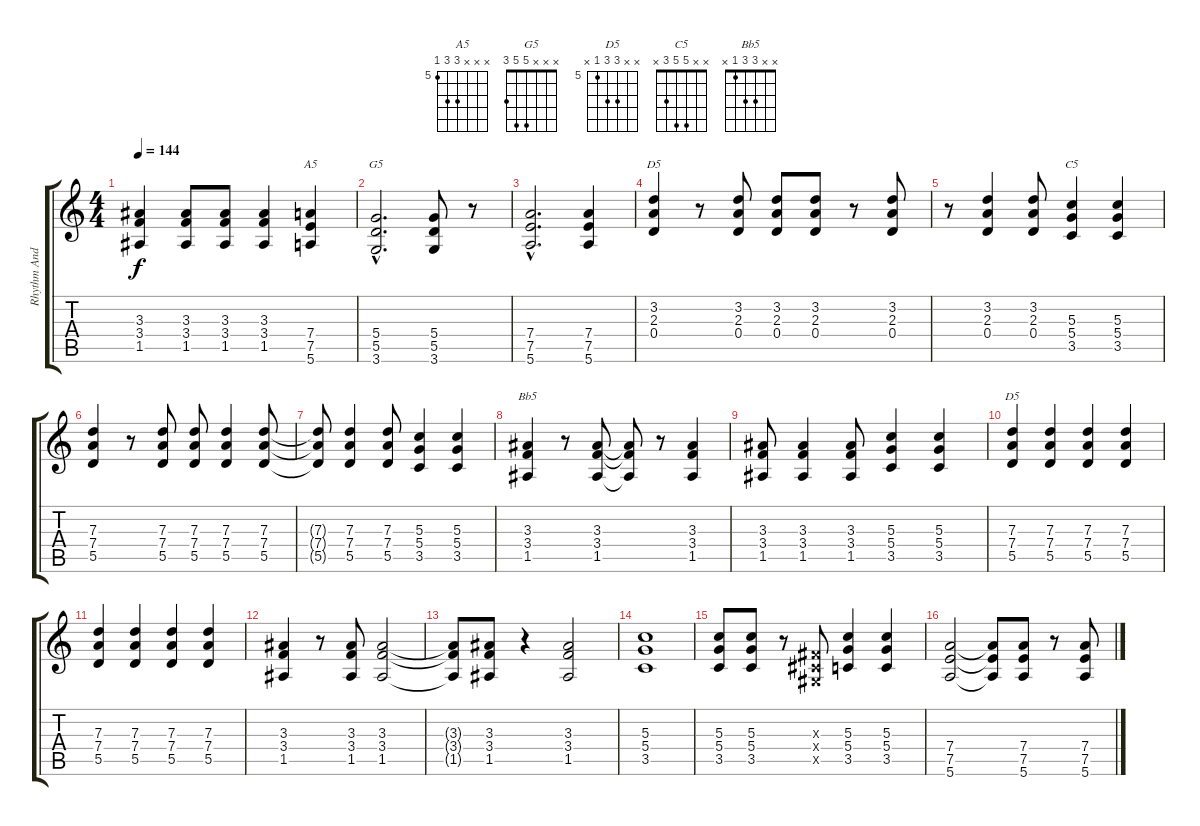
\track ("Rhythm And Fill Guitar" "Rhythm And") {instrument overdrivenguitar}
\staff {score tabs}
\tuning (E4 B3 G3 D3 A2 E2) {hide}
\chord ("A5" x x x 7 7 5) {firstfret 5}
\chord ("G5" x x x 5 5 3)
\chord ("D5" x 3 2 0 x x)
\chord ("C5" x x 5 5 3 x)
\chord ("Bb5" x x 3 3 1 x)
\chord ("D5" x x 7 7 5 x) {firstfret 5}
\ts (4 4)
\tempo 144
\clef g2
\ks c
(3.3{t} 3.4{t} 1.5{t}).4{dy f} (3.3 3.4 1.5).8 (3.3 3.4 1.5).8 (3.3 3.4 1.5).4 (7.4 7.5 5.6).4{ch "A5"} |
(5.4{hac} 5.5{hac} 3.6{hac}).2{d ch "G5"} (5.4 5.5 3.6).8 r.8 |
(7.4{hac} 7.5{hac} 5.6{hac}).2{d} (7.4 7.5 5.6).4 |
(3.2 2.3 0.4).4{ch "D5"} r.8 (3.2 2.3 0.4).8 (3.2 2.3 0.4).8 (3.2 2.3 0.4).8 r.8 (3.2 2.3 0.4).8 |
r.8 (3.2 2.3 0.4).4 (3.2 2.3 0.4).8 (5.3 5.4 3.5).4{ch "C5"} (5.3 5.4 3.5).4 |
(7.3 7.4 5.5).4 r.8 (7.3 7.4 5.5).8 (7.3 7.4 5.5).8 (7.3 7.4 5.5).4 (7.3 7.4 5.5).8 |
(7.3{t} 7.4{t} 5.5{t}).8 (7.3 7.4 5.5).4 (7.3 7.4 5.5).8 (5.3 5.4 3.5).4 (5.3 5.4 3.5).4 |
(3.3 3.4 1.5).4{ch "Bb5"} r.8 (3.3 3.4 1.5).8 (3.3{t} 3.4{t} 1.5{t}).8 r.8 (3.3 3.4 1.5).4 |
(3.3 3.4 1.5).8 (3.3 3.4 1.5).4 (3.3 3.4 1.5).8 (5.3 5.4 3.5).4 (5.3 5.4 3.5).4 |
(7.3 7.4 5.5).4{ch "D5"} (7.3 7.4 5.5).4 (7.3 7.4 5.5).4 (7.3 7.4 5.5).4 |
(7.3 7.4 5.5).4 (7.3 7.4 5.5).4 (7.3 7.4 5.5).4 (7.3 7.4 5.5).4 |
(3.3 3.4 1.5).4 r.8 (3.3 3.4 1.5).8 (3.3 3.4 1.5).2 |
(3.3{t} 3.4{t} 1.5{t}).8 (3.3 3.4 1.5).8 r.4 (3.3 3.4 1.5).2 |
(5.3 5.4 3.5).1 |
(5.3 5.4 3.5).8 (5.3 5.4 3.5).8 r.8 (-1.3{x} -1.4{x} -1.5{x}).8 (5.3 5.4 3.5).4 (5.3 5.4 3.5).4 |
(7.4 7.5 5.6).2 (7.4{t} 7.5{t} 5.6{t}).8 (7.4 7.5 5.6).8 r.8 (7.4 7.5 5.6).8
